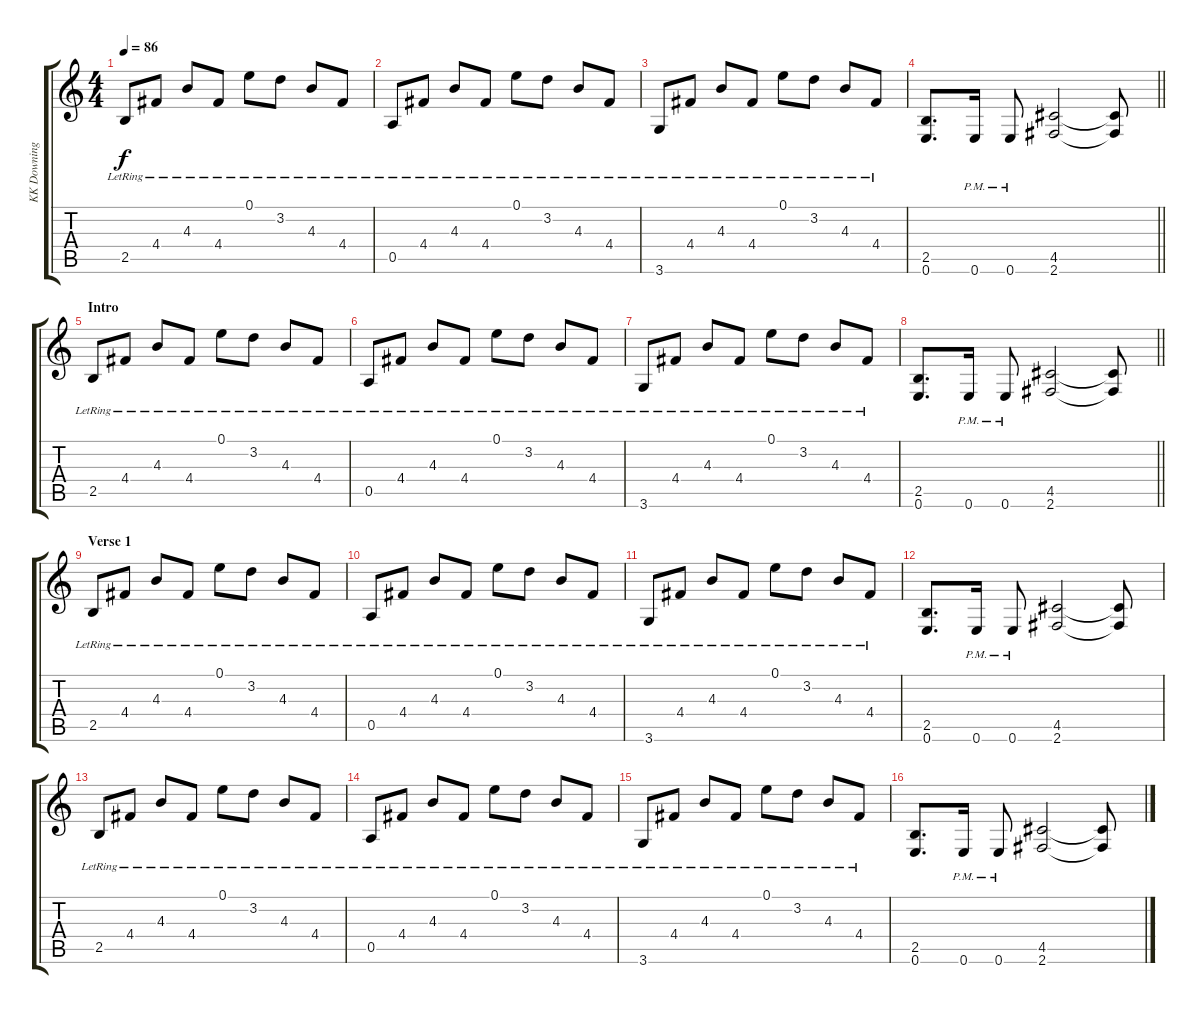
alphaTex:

\track ("KK Downing" "KK Downing") {instrument acousticguitarsteel}
\staff {score tabs}
\tuning (E4 B3 G3 D3 A2 E2) {hide}
\ts (4 4)
\tempo 86
\clef g2
\ks c
2.5{lr}.8{dy f instrument acousticguitarsteel} 4.4{lr}.8 4.3{lr}.8 4.4{lr}.8 0.1{lr}.8 3.2{lr}.8 4.3{lr}.8 4.4{lr}.8 |
0.5{lr}.8 4.4{lr}.8 4.3{lr}.8 4.4{lr}.8 0.1{lr}.8 3.2{lr}.8 4.3{lr}.8 4.4{lr}.8 |
3.6{lr}.8 4.4{lr}.8 4.3{lr}.8 4.4{lr}.8 0.1{lr}.8 3.2{lr}.8 4.3{lr}.8 4.4{lr}.8 |
\barLineRight lightlight
(2.5 0.6).8{d} 0.6{pm}.16 0.6{pm}.8 (4.5 2.6).2 (4.5{t} 2.6{t}).8 |
\section ("" "Intro")
2.5{lr}.8 4.4{lr}.8 4.3{lr}.8 4.4{lr}.8 0.1{lr}.8 3.2{lr}.8 4.3{lr}.8 4.4{lr}.8 |
0.5{lr}.8 4.4{lr}.8 4.3{lr}.8 4.4{lr}.8 0.1{lr}.8 3.2{lr}.8 4.3{lr}.8 4.4{lr}.8 |
3.6{lr}.8 4.4{lr}.8 4.3{lr}.8 4.4{lr}.8 0.1{lr}.8 3.2{lr}.8 4.3{lr}.8 4.4{lr}.8 |
\barLineRight lightlight
(2.5 0.6).8{d} 0.6{pm}.16 0.6{pm}.8 (4.5 2.6).2 (4.5{t} 2.6{t}).8 |
\section ("" "Verse 1")
2.5{lr}.8 4.4{lr}.8 4.3{lr}.8 4.4{lr}.8 0.1{lr}.8 3.2{lr}.8 4.3{lr}.8 4.4{lr}.8 |
0.5{lr}.8 4.4{lr}.8 4.3{lr}.8 4.4{lr}.8 0.1{lr}.8 3.2{lr}.8 4.3{lr}.8 4.4{lr}.8 |
3.6{lr}.8 4.4{lr}.8 4.3{lr}.8 4.4{lr}.8 0.1{lr}.8 3.2{lr}.8 4.3{lr}.8 4.4{lr}.8 |
(2.5 0.6).8{d} 0.6{pm}.16 0.6{pm}.8 (4.5 2.6).2 (4.5{t} 2.6{t}).8 |
2.5{lr}.8 4.4{lr}.8 4.3{lr}.8 4.4{lr}.8 0.1{lr}.8 3.2{lr}.8 4.3{lr}.8 4.4{lr}.8 |
0.5{lr}.8 4.4{lr}.8 4.3{lr}.8 4.4{lr}.8 0.1{lr}.8 3.2{lr}.8 4.3{lr}.8 4.4{lr}.8 |
3.6{lr}.8 4.4{lr}.8 4.3{lr}.8 4.4{lr}.8 0.1{lr}.8 3.2{lr}.8 4.3{lr}.8 4.4{lr}.8 |
(2.5 0.6).8{d} 0.6{pm}.16 0.6{pm}.8 (4.5 2.6).2 (4.5{t} 2.6{t}).8
